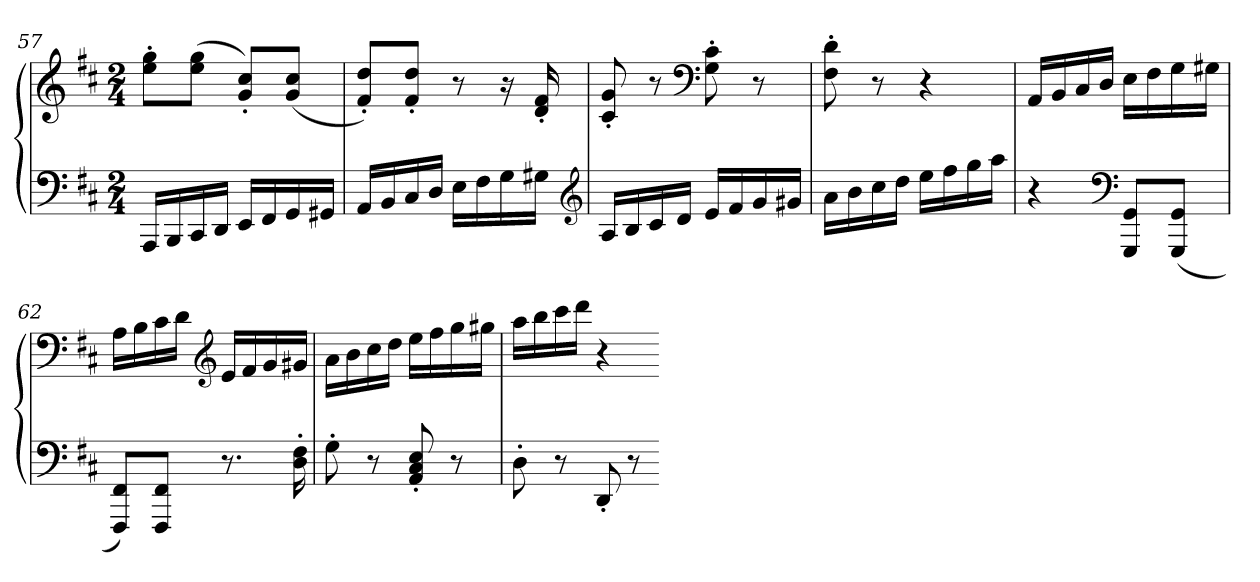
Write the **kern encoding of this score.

**kern	**kern
*part1	*part1
*staff2	*staff1
*clefF4	*clefG2
*k[f#c#]	*k[f#c#]
*D:	*D:
*M2/4	*M2/4
=57	=57
16AAALL	8ee' 8gg'L
16BBB	.
16CC#	(8ee 8ggJ
16DDJJ	.
16EELL	8g' 8cc#'L)
16FF#	.
16GG	(8g 8cc#J
16GG#XJJ	.
=58	=58
16AALL	8f#' 8dd'L)
16BB	.
16C#	8f#' 8dd'J
16DJJ	.
16ELL	8r
16F#	.
16G	16r
16G#XJJ	16d' 16f#'
*clefG2	*
=59	=59
16ALL	8c#' 8g'
16B	.
16c#	8r
16dJJ	.
*	*clefF4
16eLL	8G' 8c#'
16f#	.
16g	8r
16g#XJJ	.
=60	=60
16aLL	8F#' 8d'
16b	.
16cc#	8r
16ddJJ	.
16eeLL	4r
16ff#	.
16gg	.
16aaJJ	.
=61	=61
4r	16AALL
.	16BB
.	16C#
.	16DJJ
*clefF4	*
8GGG 8GGL	16ELL
.	16F#
(8GGG 8GGJ	16G
.	16G#XJJ
=62	=62
8FFF# 8FF#L)	16ALL
.	16B
8FFF# 8FF#J	16c#
.	16dJJ
*	*clefG2
8.r	16eLL
.	16f#
.	16g
16D' 16F#'	16g#XJJ
=63	=63
8G'	16aLL
.	16b
8r	16cc#
.	16ddJJ
8AA' 8C#' 8E'	16eeLL
.	16ff#
8r	16gg
.	16gg#XJJ
=64	=64
8D'	16aaLL
.	16bb
8r	16ccc#
.	16dddJJ
8DD'	4r
8r	.
=-	=-
*-	*-
